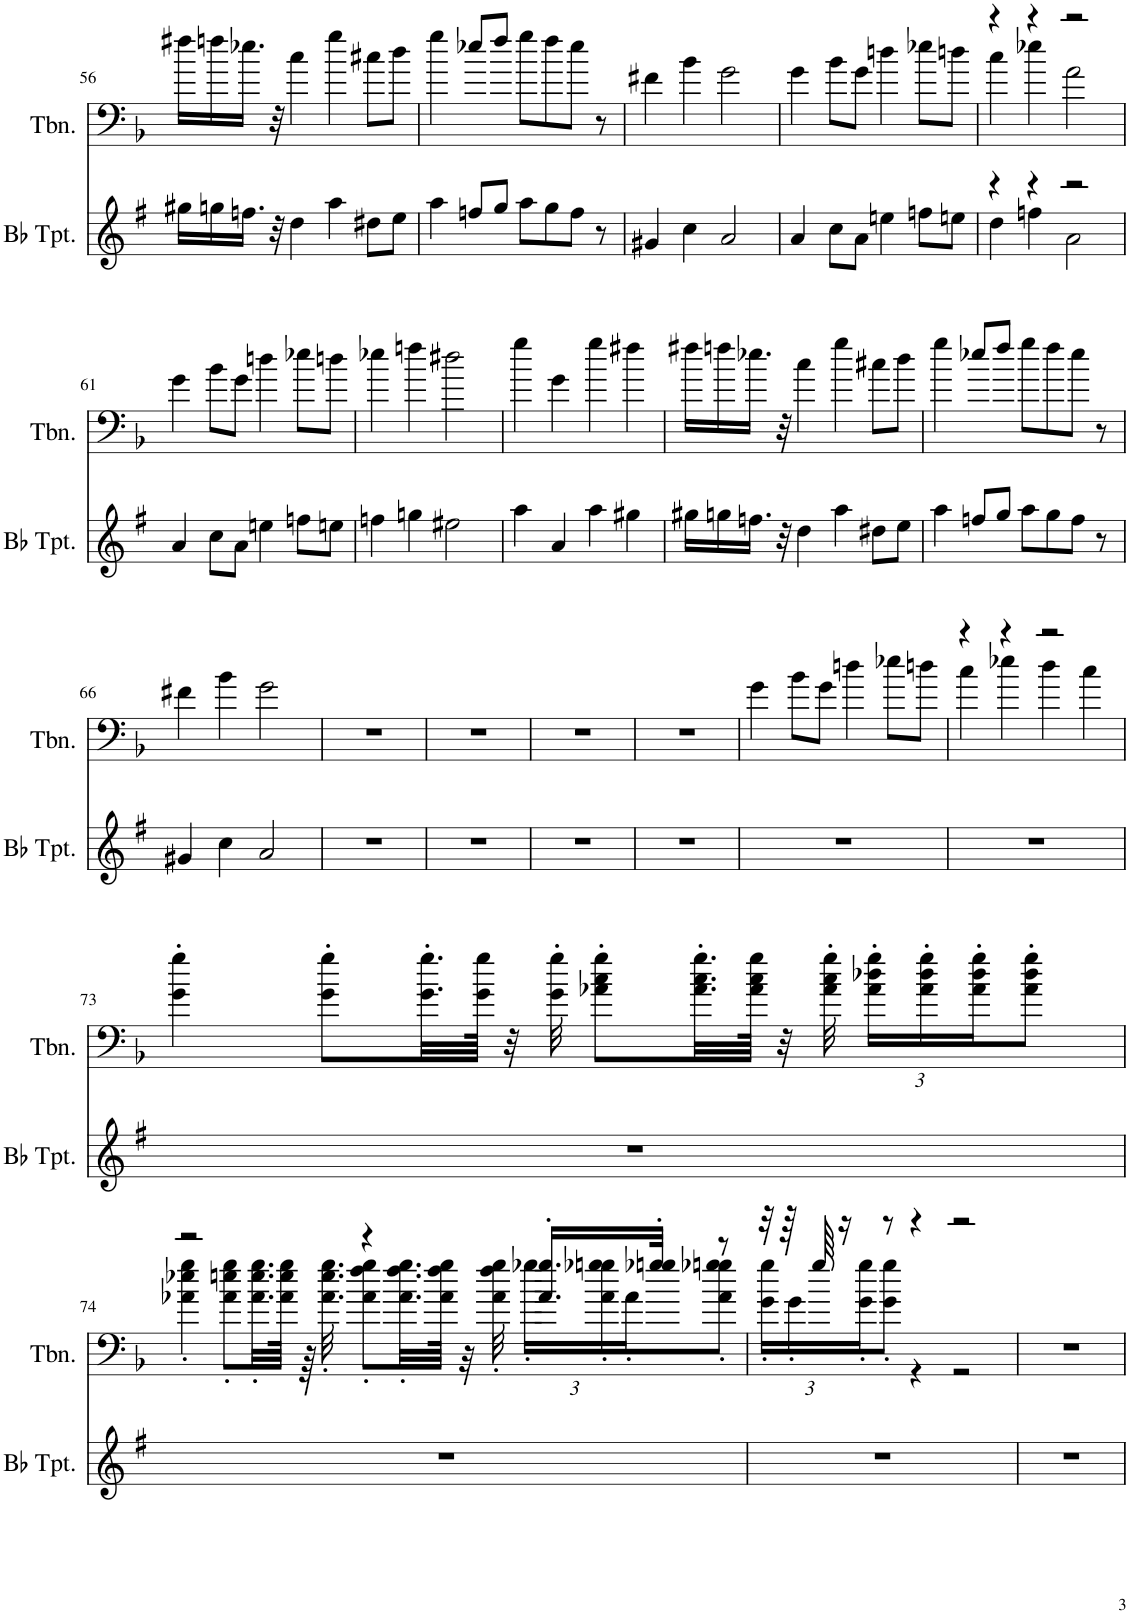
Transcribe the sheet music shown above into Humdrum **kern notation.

**kern	**kern
*part2	*part1
*staff2	*staff1
*I"Bb Trumpet	*I"Trombone
*I'Bb Tpt.	*I'Tbn.
!!LO:PB:g=z
*clefG2	*clefF4
*Trd1c2	*
*k[f#]	*k[b-]
*M4/4	*M4/4
=56	=56
16gg#X\LL	16ff#X\LL
16ggn\	16ffn\
16.ffn\JJ	16.ee-X\JJ
32r	32r
4dd\	4cc\
4aa\	4gg\
8dd#X\L	8cc#X\L
8ee\J	8dd\J
=57	=57
4aa\	4gg\
8ffn/L	8ee-X/L
8gg/J	8ff/J
8aa\L	8gg\L
8gg\	8ff\
8ff\J	8ee-\J
8r	8r
=58	=58
4g#X/	4f#X\
4cc\	4b-\
2a/	2g\
=59	=59
4a/	4g\
8cc\L	8b-\L
8a\J	8g\J
4een\	4ddn\
8ffn\L	8ee-X\L
8een\J	8ddn\J
=60	=60
*^	*^
4r	4dd\	4r	4cc\
4r	4ffn\	4r	4ee-X\
2r	2b\	2r	2a\
*v	*v	*	*
*	*v	*v
!!LO:LB:g=z
=61	=61
4a/	4g\
8cc\L	8b-\L
8a\J	8g\J
4een\	4ddn\
8ffn\L	8ee-X\L
8een\J	8ddn\J
=62	=62
4ffn\	4ee-X\
4ggn\	4ffn\
2gg#X\	2ff#X\
=63	=63
4aa\	4gg\
4a/	4g\
4aa\	4gg\
4gg#X\	4ff#X\
=64	=64
16gg#X\LL	16ff#X\LL
16ggn\	16ffn\
16.ffn\JJ	16.ee-X\JJ
32r	32r
4dd\	4cc\
4aa\	4gg\
8dd#X\L	8cc#X\L
8ee\J	8dd\J
=65	=65
4aa\	4gg\
8ffn/L	8ee-X/L
8gg/J	8ff/J
8aa\L	8gg\L
8gg\	8ff\
8ff\J	8ee-\J
8r	8r
!!LO:LB:g=z
=66	=66
4g#X/	4f#X\
4cc\	4b-\
2a/	2g\
=67	=67
1r	1r
=68	=68
1r	1r
=69	=69
1r	1r
=70	=70
1r	1r
=71	=71
1r	4g\
.	8b-\L
.	8g\J
.	4ddn\
.	8ee-X\L
.	8ddn\J
=72	=72
*	*^
1r	4r	4cc\
.	4r	4ee-X\
.	2r	4dd\
.	.	4cc\
*	*v	*v
!!LO:LB:g=z
=73	=73
1r	4g\' 4gg\'
.	8g\' 8gg\'L
.	32.g\' 32.gg\'LL
.	64g\ 64gg\JJJk
.	32r
.	32g\' 32gg\'
.	8a-X\' 8cc\' 8gg\'L
.	32.a-\' 32.cc\' 32.gg\'LL
.	64a-\ 64cc\ 64gg\JJJk
.	32r
.	32a-\' 32cc\' 32gg\'
*	*Xbrackettup
.	24a-\' 24dd-X\' 24gg\'LL
.	24a-\' 24dd-\' 24gg\'
.	24a-\' 24dd-\' 24gg\'J
.	8a-\' 8dd-\' 8gg\'J
!!LO:LB:g=z
=74	=74
*	*^
1r	2r	4a-X\' 4ee-X\' 4gg\'
.	.	8a-\' 8een\' 8gg\'L
.	.	32.a-\' 32.ee\' 32.gg\'LL
.	.	64a-\ 64ee\ 64gg\JJJk
.	.	64r
.	.	32.a-\' 32.ee\' 32.gg\'
.	4r	8a-\' 8ff\' 8gg\'L
.	.	32.a-\' 32.ff\' 32.gg\'LL
.	.	64a-\ 64ff\ 64gg\JJJk
.	.	32r
.	.	32a-\' 32ff\' 32gg\'
.	16.a-/' 16.gg/'LL	24gg-X'\LL
.	.	24a-\' 24gg-X\' 24ggn\'
.	.	24a-'\J
.	32gg-X/' 32ggn/'JJk	.
.	8r	8a-\' 8gg-X\' 8ggn\'J
=75	=75	=75
1r	32r	24g\' 24gg\'LL
.	64r	.
.	.	24g'\
.	64gg/	.
.	16r	.
.	.	24g\' 24gg\'J
.	8r	8g\' 8gg\'J
.	4r	4r
.	2r	2r
*	*v	*v
=76	=76
1r	1r
=	=
*-	*-
